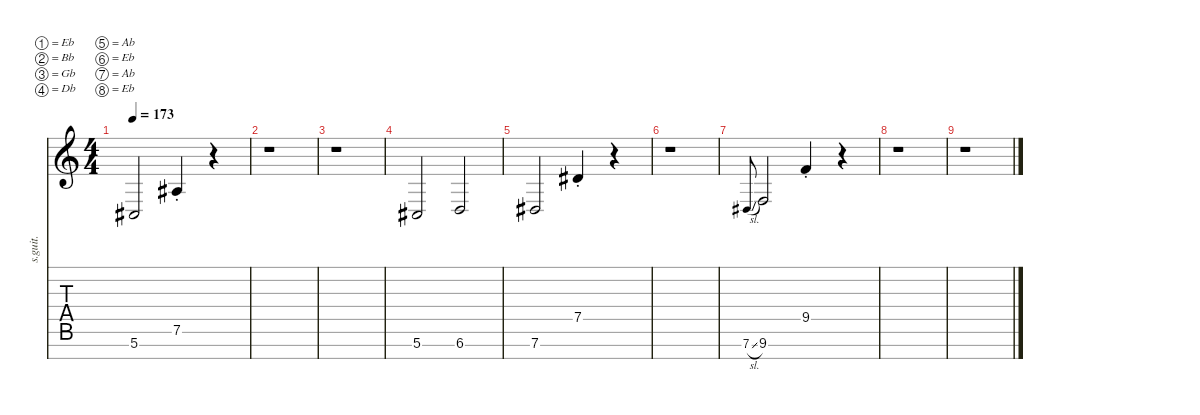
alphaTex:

\defaultSystemsLayout 4
\hideDynamics
\bracketExtendMode nobrackets
\track ("IV" "s.guit.") {instrument distortionguitar}
\staff {score tabs}
\tuning (Eb4 Bb3 Gb3 Db3 Ab2 Eb2 Ab1 Eb1)
\ts (4 4)
\tempo 173
\clef g2
\ks c
5.7{acc #}.2{lyrics (0 "") lyrics (1 "") lyrics (2 "") lyrics (3 "") lyrics (4 "") dy mf} 7.6{st acc #}.4{lyrics (0 "") lyrics (1 "") lyrics (2 "") lyrics (3 "") lyrics (4 "")} r.4 |
r.1 |
r.1 |
5.7{acc #}.2{lyrics (0 "") lyrics (1 "") lyrics (2 "") lyrics (3 "") lyrics (4 "")} 6.7.2{lyrics (0 "") lyrics (1 "") lyrics (2 "") lyrics (3 "") lyrics (4 "")} |
7.7{acc #}.2{lyrics (0 "") lyrics (1 "") lyrics (2 "") lyrics (3 "") lyrics (4 "")} 7.5{st acc #}.4{lyrics (0 "") lyrics (1 "") lyrics (2 "") lyrics (3 "") lyrics (4 "")} r.4 |
r.1 |
7.7{sl acc #}.8{lyrics (0 "") lyrics (1 "") lyrics (2 "") lyrics (3 "") lyrics (4 "") gr onbeat} 9.7.2{lyrics (0 "") lyrics (1 "") lyrics (2 "") lyrics (3 "") lyrics (4 "")} 9.5{st}.4{lyrics (0 "") lyrics (1 "") lyrics (2 "") lyrics (3 "") lyrics (4 "")} r.4 |
r.1 |
r.1
